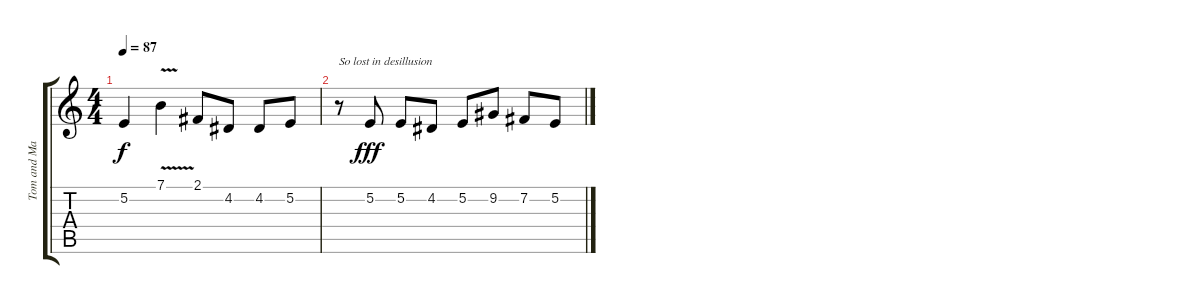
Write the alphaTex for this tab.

\track ("Tom and Mark (End)" "Tom and Ma") {instrument lead2sawtooth}
\staff {score tabs}
\tuning (E4 B3 G3 D3 A2 E2) {hide}
\ts (4 4)
\tempo 87
\clef g2
\ks c
5.2.4{dy f} 7.1{v}.4 2.1.8 4.2.8{balance 10} 4.2.8 5.2.8 |
r.8{txt "So lost in desillusion" balance 0 instrument lead1square} 5.2.8{dy fff} 5.2.8 4.2.8 5.2.8 9.2.8 7.2.8 5.2.8
